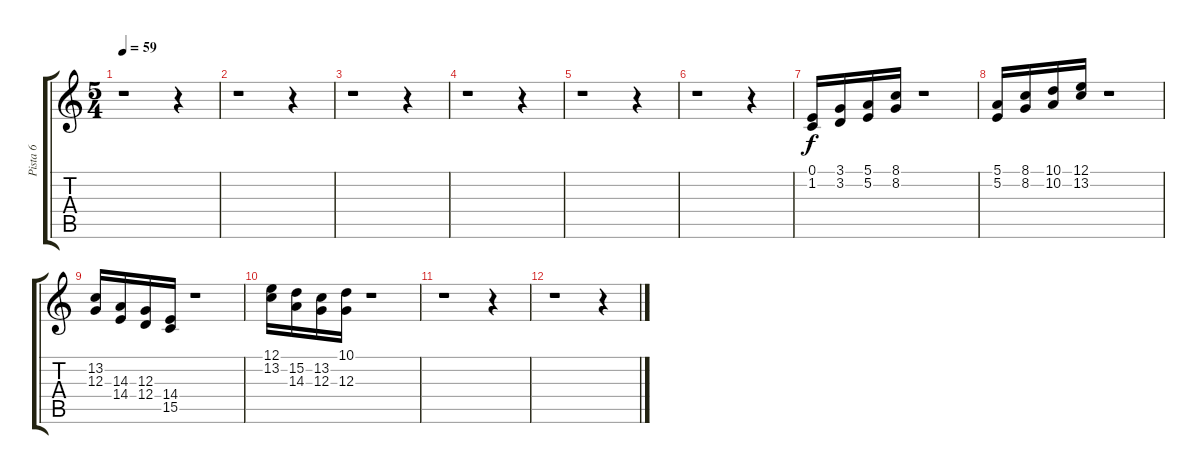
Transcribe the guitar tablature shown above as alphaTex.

\track ("Pista 6" "Pista 6") {instrument marimba}
\staff {score tabs}
\tuning (E4 B3 G3 D3 A2 E2) {hide}
\ts (5 4)
\tempo 59
\clef g2
\ks c
r.1{dy f} r.4 |
r.1 r.4 |
r.1 r.4 |
r.1 r.4 |
r.1 r.4 |
r.1 r.4 |
(0.1 1.2).16 (3.1 3.2).16 (5.1 5.2).16 (8.1 8.2).16 r.1 |
(5.1 5.2).16 (8.1 8.2).16 (10.1 10.2).16 (12.1 13.2).16 r.1 |
(13.2 12.3).16 (14.3 14.4).16 (12.3 12.4).16 (14.4 15.5).16 r.1 |
(12.1 13.2).16 (15.2 14.3).16 (13.2 12.3).16 (10.1 12.3).16 r.1 |
r.1 r.4 |
r.1 r.4
